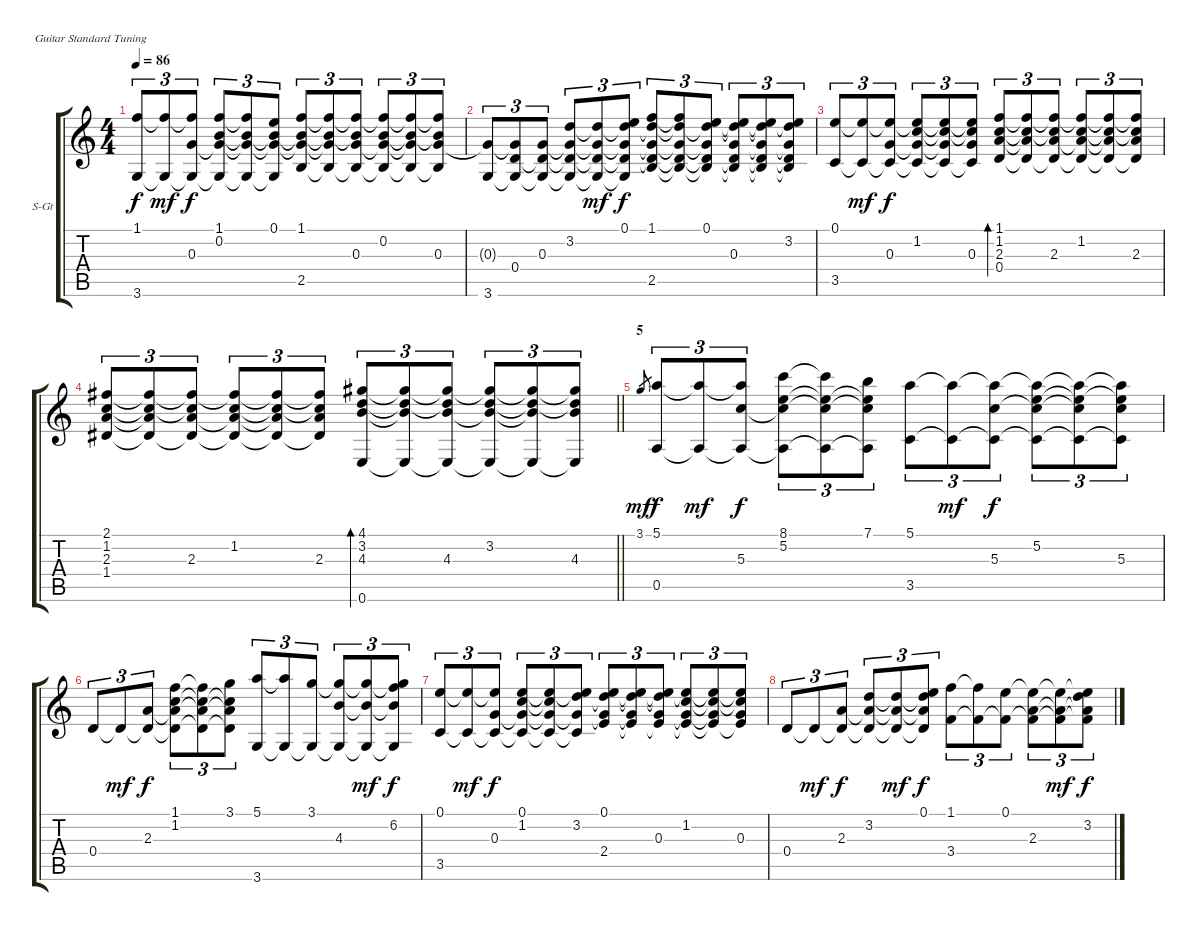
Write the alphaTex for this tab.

\bracketExtendMode groupsimilarinstruments
\firstSystemTrackNameOrientation horizontal
\otherSystemsTrackNameOrientation horizontal
\track ("Äîðîæêà 1" "S-Gt") {instrument acousticguitarsteel}
\staff {score tabs}
\tuning (E4 B3 G3 D3 A2 E2)
\ts (4 4)
\tempo 86
\clef g2
\ks c
(1.1 3.6).8{tu (3 2) dy f} (1.1{t} 3.6{t}).8{tu (3 2) dy mf} (1.1{t} 0.3 3.6{t}).8{tu (3 2) dy f} (1.1 0.2 3.6{t} 0.3{t}).8{tu (3 2)} (1.1{t} 3.6{t} 0.3{t} 0.2{t}).8{tu (3 2)} (0.1 3.6{t} 0.3{t} 0.2{t}).8{tu (3 2)} (1.1 2.5 0.3{t} 0.2{t}).8{tu (3 2)} (0.3{t} 0.2{t} 1.1{t} 2.5{t}).8{tu (3 2)} (0.2{t} 0.3 1.1{t} 2.5{t}).8{tu (3 2)} (0.2 0.3{t} 1.1{t} 2.5{t}).8{tu (3 2)} (0.3{t} 1.1{t} 0.2{t} 2.5{t}).8{tu (3 2)} (1.1{t} 0.2{t} 0.3 2.5{t}).8{tu (3 2)} |
(3.6 0.3{t}).8{tu (3 2)} (0.3{t} 0.4 3.6{t}).8{tu (3 2)} (0.3 3.6{t} 0.4{t}).8{tu (3 2)} (3.2 3.6{t} 0.3{t} 0.4{t}).8{tu (3 2)} (3.2{t} 3.6{t} 0.3{t} 0.4{t}).8{tu (3 2) dy mf} (0.1 3.2{t} 3.6{t} 0.3{t} 0.4{t}).8{tu (3 2) dy f} (1.1 2.5 0.3{t} 3.2{t} 0.4{t}).8{tu (3 2)} (1.1{t} 0.3{t} 3.2{t} 0.4{t} 2.5{t}).8{tu (3 2)} (0.1 0.3{t} 3.2{t} 0.4{t} 2.5{t}).8{tu (3 2)} (0.3 3.2{t} 0.1{t} 0.4{t} 2.5{t}).8{tu (3 2)} (3.2{t} 0.1{t} 0.3{t} 0.4{t} 2.5{t}).8{tu (3 2)} (0.1{t} 3.2 0.3{t} 0.4{t} 2.5{t}).8{tu (3 2)} |
(0.1 3.5).8{tu (3 2)} (0.1{t} 3.5{t}).8{tu (3 2) dy mf} (0.3 0.1{t} 3.5{t}).8{tu (3 2) dy f} (1.2 0.3{t} 0.1{t} 3.5{t}).8{tu (3 2)} (0.3{t} 0.1{t} 1.2{t} 3.5{t}).8{tu (3 2)} (0.1{t} 1.2{t} 0.3 3.5{t}).8{tu (3 2)} (1.1 1.2 2.3 0.4).8{tu (3 2) bd 60} (2.3{t} 1.2{t} 1.1{t} 0.4{t}).8{tu (3 2)} (1.2{t} 2.3 1.1{t} 0.4{t}).8{tu (3 2)} (1.2 2.3{t} 1.1{t} 0.4{t}).8{tu (3 2)} (2.3{t} 1.1{t} 1.2{t} 0.4{t}).8{tu (3 2)} (1.1{t} 1.2{t} 2.3 0.4{t}).8{tu (3 2)} |
\barLineRight lightlight
(2.1 1.2 2.3 1.4).8{tu (3 2)} (2.3{t} 1.2{t} 2.1{t} 1.4{t}).8{tu (3 2)} (1.2{t} 2.3 2.1{t} 1.4{t}).8{tu (3 2)} (1.2 2.3{t} 2.1{t} 1.4{t}).8{tu (3 2)} (2.3{t} 2.1{t} 1.2{t} 1.4{t}).8{tu (3 2)} (2.1{t} 1.2{t} 2.3 1.4{t}).8{tu (3 2)} (4.1 3.2 4.3 0.6).8{tu (3 2) bd 60} (4.3{t} 3.2{t} 4.1{t} 0.6{t}).8{tu (3 2)} (3.2{t} 4.3 4.1{t} 0.6{t}).8{tu (3 2)} (3.2 4.3{t} 4.1{t} 0.6{t}).8{tu (3 2)} (4.3{t} 4.1{t} 3.2{t} 0.6{t}).8{tu (3 2)} (4.1{t} 3.2{t} 4.3 0.6{t}).8{tu (3 2)} |
\section ("" "5")
3.1.8{gr dy mf} (5.1 0.5).8{tu (3 2) dy f} (5.1{t} 0.5{t}).8{tu (3 2) dy mf} (5.1{t} 5.3 0.5{t}).8{tu (3 2) dy f} (8.1 5.2 5.3{t} 0.5{t}).8{tu (3 2)} (8.1{t} 5.2{t} 5.3{t} 0.5{t}).8{tu (3 2)} (7.1 5.2{t} 5.3{t} 0.5{t}).8{tu (3 2)} (5.1 3.5).8{tu (3 2)} (5.1{t} 3.5{t}).8{tu (3 2) dy mf} (5.3 5.1{t} 3.5{t}).8{tu (3 2) dy f} (5.2 5.3{t} 5.1{t} 3.5{t}).8{tu (3 2)} (5.3{t} 5.1{t} 5.2{t} 3.5{t}).8{tu (3 2)} (5.1{t} 5.2{t} 5.3 3.5{t}).8{tu (3 2)} |
0.4.8{tu (3 2)} 0.4{t}.8{tu (3 2) dy mf} (2.3 0.4{t}).8{tu (3 2) dy f} (1.1 1.2 2.3{t} 0.4{t}).8{tu (3 2)} (1.1{t} 1.2{t} 2.3{t} 0.4{t}).8{tu (3 2)} (3.1 1.2{t} 2.3{t} 0.4{t}).8{tu (3 2)} (5.1 3.6).8{tu (3 2)} (5.1{t} 3.6{t}).8{tu (3 2)} (3.1 3.6{t}).8{tu (3 2)} (4.3 3.1{t} 3.6{t}).8{tu (3 2)} (3.1{t} 4.3{t} 3.6{t}).8{tu (3 2) dy mf} (3.1{t} 6.2 4.3{t} 3.6{t}).8{tu (3 2) dy f} |
(0.1 3.5).8{tu (3 2)} (0.1{t} 3.5{t}).8{tu (3 2) dy mf} (0.1{t} 0.3 3.5{t}).8{tu (3 2) dy f} (0.1 1.2 3.5{t} 0.3{t}).8{tu (3 2)} (1.2{t} 0.1{t} 3.5{t} 0.3{t}).8{tu (3 2)} (0.1{t} 3.2 3.5{t} 0.3{t}).8{tu (3 2)} (0.1 2.4 0.3{t} 3.2{t}).8{tu (3 2)} (0.3{t} 3.2{t} 0.1{t} 2.4{t}).8{tu (3 2)} (3.2{t} 0.3 0.1{t} 2.4{t}).8{tu (3 2)} (1.2 0.3{t} 0.1{t} 2.4{t}).8{tu (3 2)} (0.3{t} 0.1{t} 1.2{t} 2.4{t}).8{tu (3 2)} (0.1{t} 1.2{t} 0.3 2.4{t}).8{tu (3 2)} |
0.4.8{tu (3 2)} 0.4{t}.8{tu (3 2) dy mf} (2.3 0.4{t}).8{tu (3 2) dy f} (3.2 2.3{t} 0.4{t}).8{tu (3 2)} (3.2{t} 2.3{t} 0.4{t}).8{tu (3 2) dy mf} (0.1 3.2{t} 2.3{t} 0.4{t}).8{tu (3 2) dy f} (1.1 3.4).8{tu (3 2)} (1.1{t} 3.4{t}).8{tu (3 2)} (0.1 3.4{t}).8{tu (3 2)} (2.3 0.1{t} 3.4{t}).8{tu (3 2)} (0.1{t} 2.3{t} 3.4{t}).8{tu (3 2) dy mf} (0.1{t} 3.2 2.3{t} 3.4{t}).8{tu (3 2) dy f}
